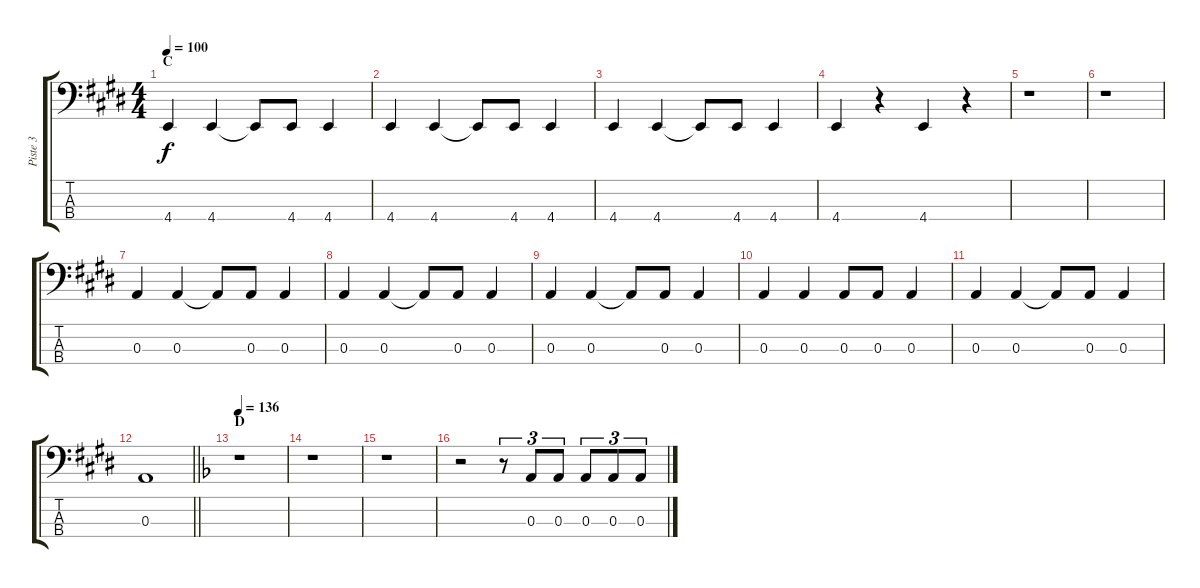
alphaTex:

\track ("Piste 3" "Piste 3") {instrument electricbassfinger}
\staff {score tabs}
\tuning (G2 D2 A1 C1) {hide}
\ts (4 4)
\section ("" "C")
\tempo 100
\clef f4
\ks e
4.4.4{dy f} 4.4.4 4.4{t}.8 4.4.8 4.4.4 |
4.4.4 4.4.4 4.4{t}.8 4.4.8 4.4.4 |
4.4.4 4.4.4 4.4{t}.8 4.4.8 4.4.4 |
4.4.4 r.4 4.4.4 r.4 |
r.1 |
r.1 |
0.3.4 0.3.4 0.3{t}.8 0.3.8 0.3.4 |
0.3.4 0.3.4 0.3{t}.8 0.3.8 0.3.4 |
0.3.4 0.3.4 0.3{t}.8 0.3.8 0.3.4 |
0.3.4 0.3.4 0.3.8 0.3.8 0.3.4 |
0.3.4 0.3.4 0.3{t}.8 0.3.8 0.3.4 |
\barLineRight lightlight
0.3.1 |
\section ("" "D")
\tempo 136
\ks f
r.1 |
r.1 |
r.1 |
r.2 r.8{tu (3 2)} 0.3.8{tu (3 2)} 0.3.8{tu (3 2)} 0.3.8{tu (3 2)} 0.3.8{tu (3 2)} 0.3.8{tu (3 2)}
